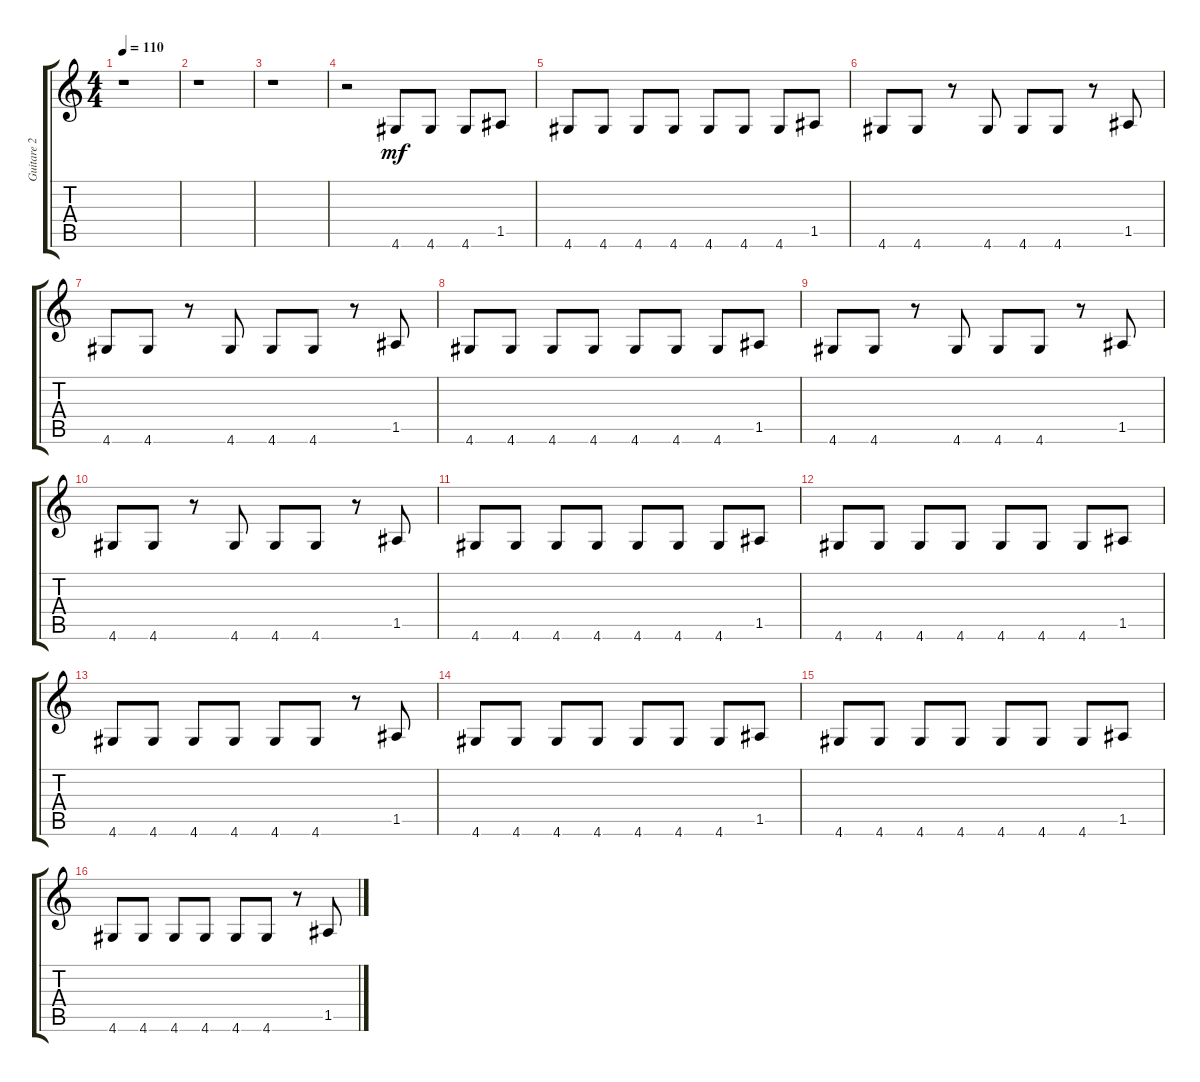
\track ("Guitare 2" "Guitare 2") {instrument acousticguitarnylon}
\staff {score tabs}
\tuning (E4 B3 G3 D3 A2 E2) {hide}
\ts (4 4)
\tempo 110
\clef g2
\ks c
r.1{dy mf} |
r.1 |
r.1 |
r.2 4.6.8 4.6.8 4.6.8 1.5.8 |
4.6.8 4.6.8 4.6.8 4.6.8 4.6.8 4.6.8 4.6.8 1.5.8 |
4.6.8 4.6.8 r.8 4.6.8 4.6.8 4.6.8 r.8 1.5.8 |
4.6.8 4.6.8 r.8 4.6.8 4.6.8 4.6.8 r.8 1.5.8 |
4.6.8 4.6.8 4.6.8 4.6.8 4.6.8 4.6.8 4.6.8 1.5.8 |
4.6.8 4.6.8 r.8 4.6.8 4.6.8 4.6.8 r.8 1.5.8 |
4.6.8 4.6.8 r.8 4.6.8 4.6.8 4.6.8 r.8 1.5.8 |
4.6.8 4.6.8 4.6.8 4.6.8 4.6.8 4.6.8 4.6.8 1.5.8 |
4.6.8 4.6.8 4.6.8 4.6.8 4.6.8 4.6.8 4.6.8 1.5.8 |
4.6.8 4.6.8 4.6.8 4.6.8 4.6.8 4.6.8 r.8 1.5.8 |
4.6.8 4.6.8 4.6.8 4.6.8 4.6.8 4.6.8 4.6.8 1.5.8 |
4.6.8 4.6.8 4.6.8 4.6.8 4.6.8 4.6.8 4.6.8 1.5.8 |
4.6.8 4.6.8 4.6.8 4.6.8 4.6.8 4.6.8 r.8 1.5.8
